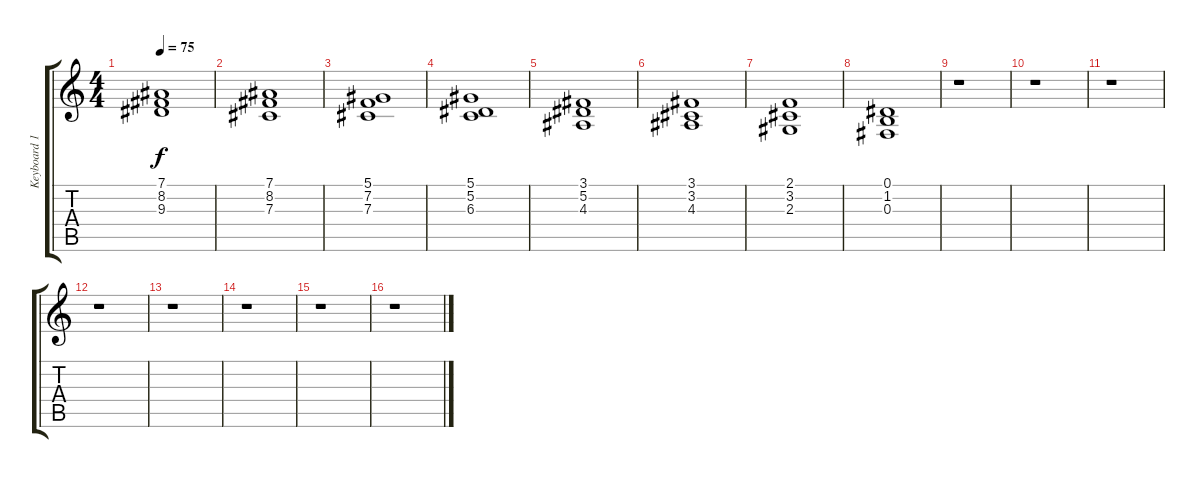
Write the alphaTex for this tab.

\track ("Keyboard 1" "Keyboard 1") {instrument stringensemble2}
\staff {score tabs}
\tuning (Eb4 Bb3 Gb3 Db3 Ab2 Eb2) {hide}
\ts (4 4)
\tempo 75
\clef g2
\ks c
(7.1 8.2 9.3).1{dy f} |
(7.1 8.2 7.3).1 |
(5.1 7.2 7.3).1 |
(5.1 5.2 6.3).1 |
(3.1 5.2 4.3).1 |
(3.1 3.2 4.3).1 |
(2.1 3.2 2.3).1 |
(0.1 1.2 0.3).1 |
r.1 |
r.1 |
r.1 |
r.1 |
r.1 |
r.1 |
r.1 |
r.1
